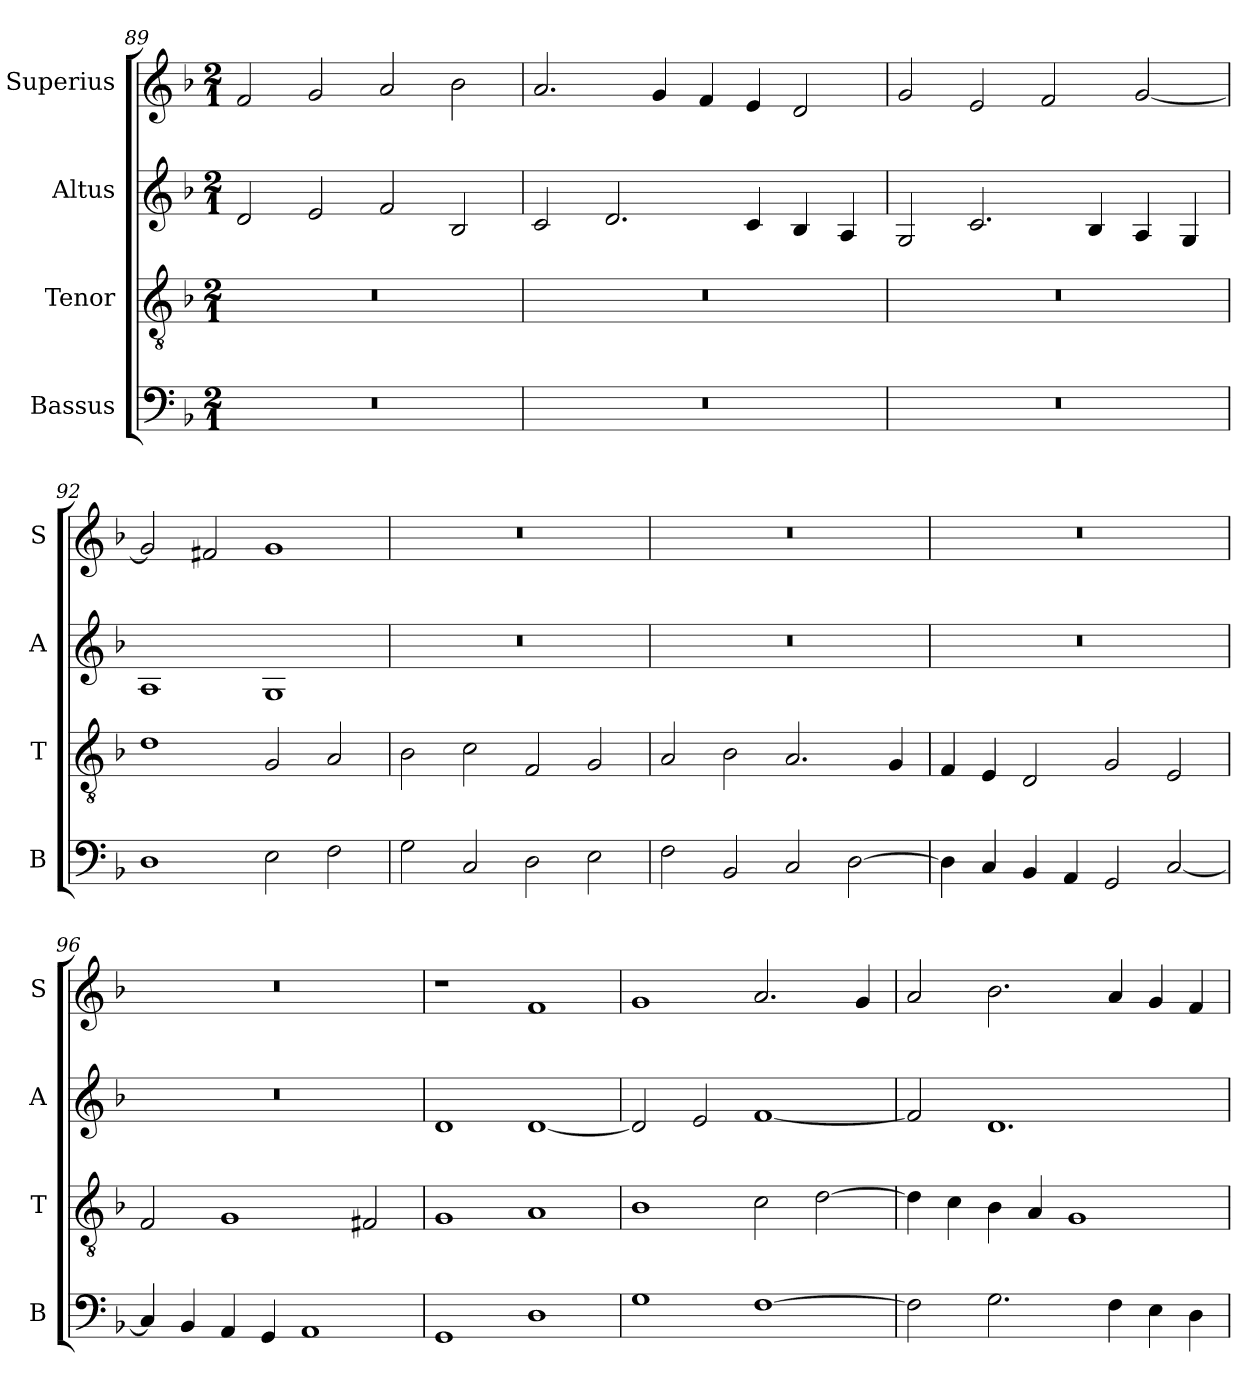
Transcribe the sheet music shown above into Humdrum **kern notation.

**kern	**kern	**kern	**kern
*part4	*part3	*part2	*part1
*staff4	*staff3	*staff2	*staff1
*I"Bassus	*I"Tenor	*I"Altus	*I"Superius
*I'B	*I'T	*I'A	*I'S
*clefF4	*clefGv2	*clefG2	*clefG2
*k[b-]	*k[b-]	*k[b-]	*k[b-]
*F:	*F:	*F:	*F:
*M2/1	*M2/1	*M2/1	*M2/1
=89	=89	=89	=89
0r	0r	2d	2f
.	.	2e	2g
.	.	2f	2a
.	.	2B-	2b-
=90	=90	=90	=90
0r	0r	2c	2.a
.	.	2.d	.
.	.	.	4g
.	.	.	4f
.	.	4c	4e
.	.	4B-	2d
.	.	4A	.
=91	=91	=91	=91
0r	0r	2G	2g
.	.	2.c	2e
.	.	.	2f
.	.	4B-	.
.	.	4A	[2g
.	.	4G	.
=92	=92	=92	=92
1D	1d	1A	2g]
.	.	.	2f#X
2E	2G	1G	1g
2F	2A	.	.
=93	=93	=93	=93
2G	2B-	0r	0r
2C	2c	.	.
2D	2F	.	.
2E	2G	.	.
=94	=94	=94	=94
2F	2A	0r	0r
2BB-	2B-	.	.
2C	2.A	.	.
[2D	.	.	.
.	4G	.	.
=95	=95	=95	=95
4D]	4F	0r	0r
4C	4E	.	.
4BB-	2D	.	.
4AA	.	.	.
2GG	2G	.	.
[2C	2E	.	.
=96	=96	=96	=96
4C]	2F	0r	0r
4BB-	.	.	.
4AA	1G	.	.
4GG	.	.	.
1AA	.	.	.
.	2F#X	.	.
=97	=97	=97	=97
1GG	1G	1d	1r
1D	1A	[1d	1f
=98	=98	=98	=98
1G	1B-	2d]	1g
.	.	2e	.
[1F	2c	[1f	2.a
.	[2d	.	.
.	.	.	4g
=99	=99	=99	=99
2F]	4d]	2f]	2a
.	4c	.	.
2.G	4B-	1.d	2.b-
.	4A	.	.
.	1G	.	.
4F	.	.	4a
4E	.	.	4g
4D	.	.	4f
=	=	=	=
*-	*-	*-	*-
